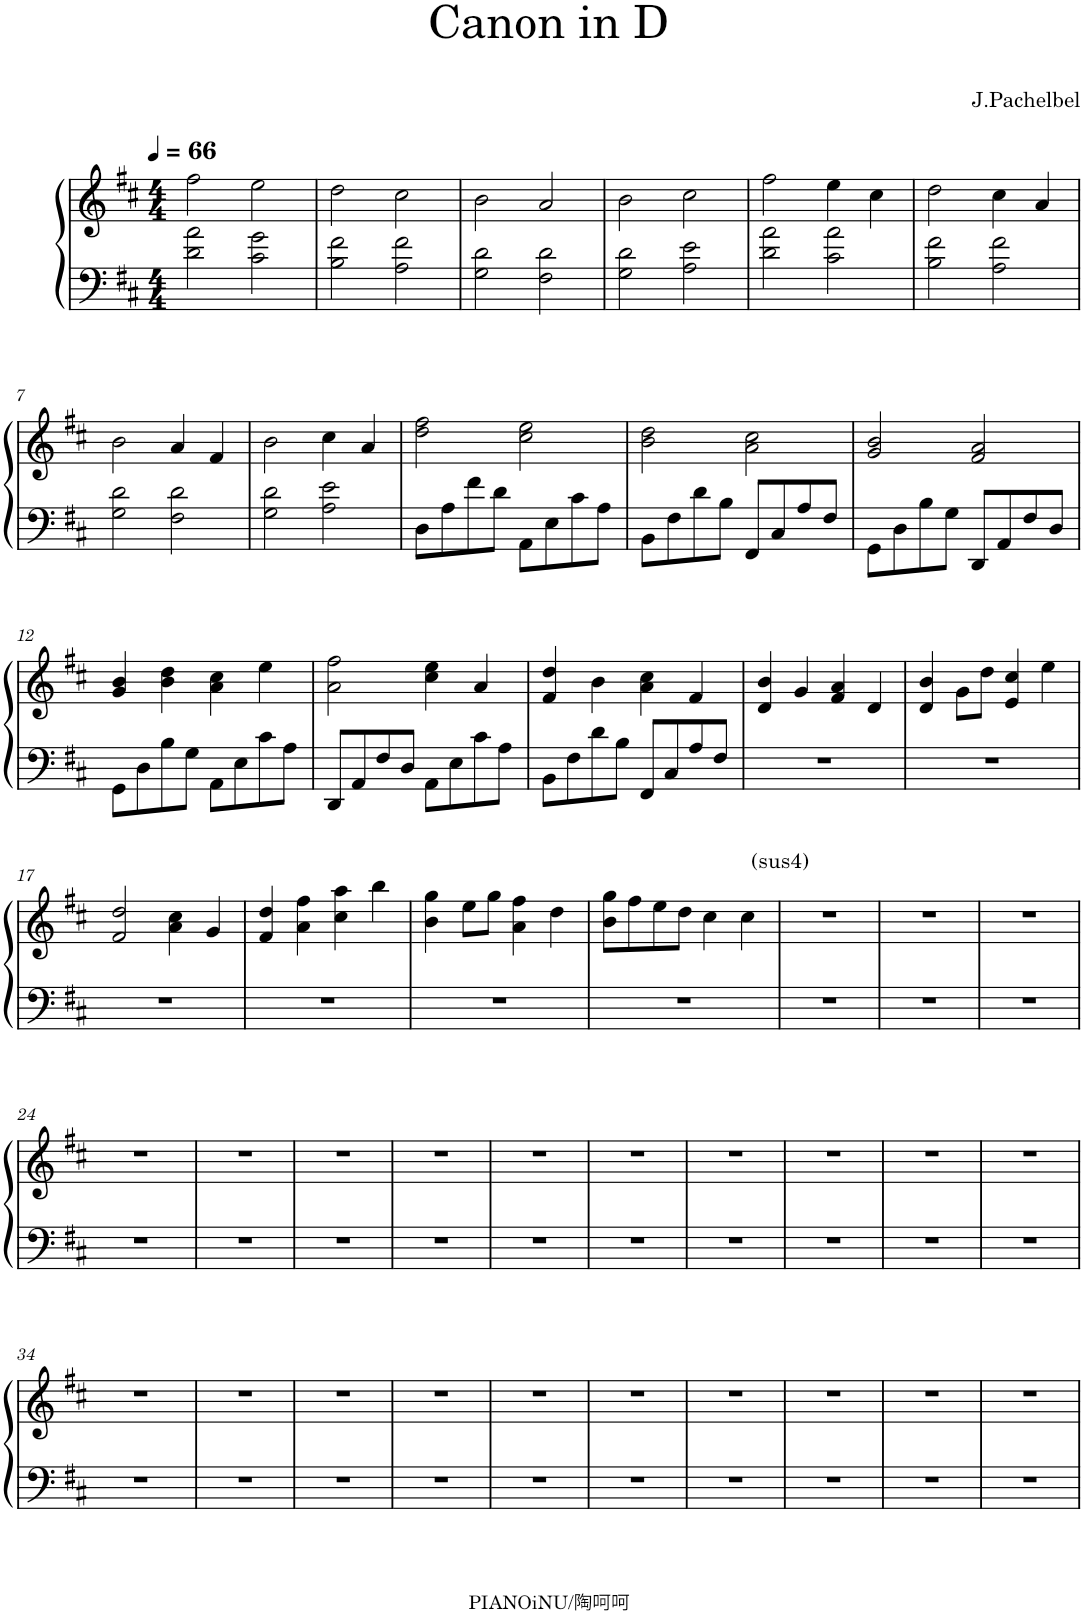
**kern	**kern
*part1	*part1
*staff2	*staff1
*I"Piano	*
*I'Pno.	*
*clefF4	*clefG2
*k[f#c#]	*k[f#c#]
*M4/4	*M4/4
*MM66	*MM66
=1	=1
2d\ 2a\	2ff#\
2c#\ 2g\	2ee\
=2	=2
2B\ 2f#\	2dd\
2A\ 2f#\	2cc#\
=3	=3
2G\ 2d\	2b\
2F#\ 2d\	2a/
=4	=4
2G\ 2d\	2b\
2A\ 2e\	2cc#\
=5	=5
2d\ 2a\	2ff#\
2c#\ 2a\	4ee\
.	4cc#\
=6	=6
2B\ 2f#\	2dd\
2A\ 2f#\	4cc#\
.	4a/
!!LO:LB:g=z
=7	=7
2G\ 2d\	2b\
2F#\ 2d\	4a/
.	4f#/
=8	=8
2G\ 2d\	2b\
2A\ 2e\	4cc#\
.	4a/
=9	=9
8D\L	2dd\ 2ff#\
8A\	.
8f#\	.
8d\J	.
8AA\L	2cc#\ 2ee\
8E\	.
8c#\	.
8A\J	.
=10	=10
8BB\L	2b\ 2dd\
8F#\	.
8d\	.
8B\J	.
8FF#/L	2a\ 2cc#\
8C#/	.
8A/	.
8F#/J	.
=11	=11
8GG\L	2g/ 2b/
8D\	.
8B\	.
8G\J	.
8DD/L	2f#/ 2a/
8AA/	.
8F#/	.
8D/J	.
!!LO:LB:g=z
=12	=12
8GG\L	4g/ 4b/
8D\	.
8B\	4b\ 4dd\
8G\J	.
8AA\L	4a\ 4cc#\
8E\	.
8c#\	4ee\
8A\J	.
=13	=13
8DD/L	2a\ 2ff#\
8AA/	.
8F#/	.
8D/J	.
8AA\L	4cc#\ 4ee\
8E\	.
8c#\	4a/
8A\J	.
=14	=14
8BB\L	4f#/ 4dd/
8F#\	.
8d\	4b\
8B\J	.
8FF#/L	4a\ 4cc#\
8C#/	.
8A/	4f#/
8F#/J	.
=15	=15
1r	4d/ 4b/
.	4g/
.	4f#/ 4a/
.	4d/
=16	=16
1r	4d/ 4b/
.	8g\L
.	8dd\J
.	4e/ 4cc#/
.	4ee\
!!LO:LB:g=z
=17	=17
1r	2f#/ 2dd/
.	4a\ 4cc#\
.	4g/
=18	=18
1r	4f#/ 4dd/
.	4a\ 4ff#\
.	4cc#\ 4aa\
.	4bb\
=19	=19
1r	4b\ 4gg\
.	8ee\L
.	8gg\J
.	4a\ 4ff#\
.	4dd\
=20	=20
1r	8b\ 8gg\L
.	8ff#\
.	8ee\
.	8dd\J
.	4cc#\
!	!LO:TX:a:t=(sus4)
.	4cc#\
=21	=21
1r	1r
=22	=22
1r	1r
=23	=23
1r	1r
!!LO:LB:g=z
=24	=24
1r	1r
=25	=25
1r	1r
=26	=26
1r	1r
=27	=27
1r	1r
=28	=28
1r	1r
=29	=29
1r	1r
=30	=30
1r	1r
=31	=31
1r	1r
=32	=32
1r	1r
=33	=33
1r	1r
!!LO:LB:g=z
=34	=34
1r	1r
=35	=35
1r	1r
=36	=36
1r	1r
=37	=37
1r	1r
=38	=38
1r	1r
=39	=39
1r	1r
=40	=40
1r	1r
=41	=41
1r	1r
=42	=42
1r	1r
=43	=43
1r	1r
=	=
*-	*-
